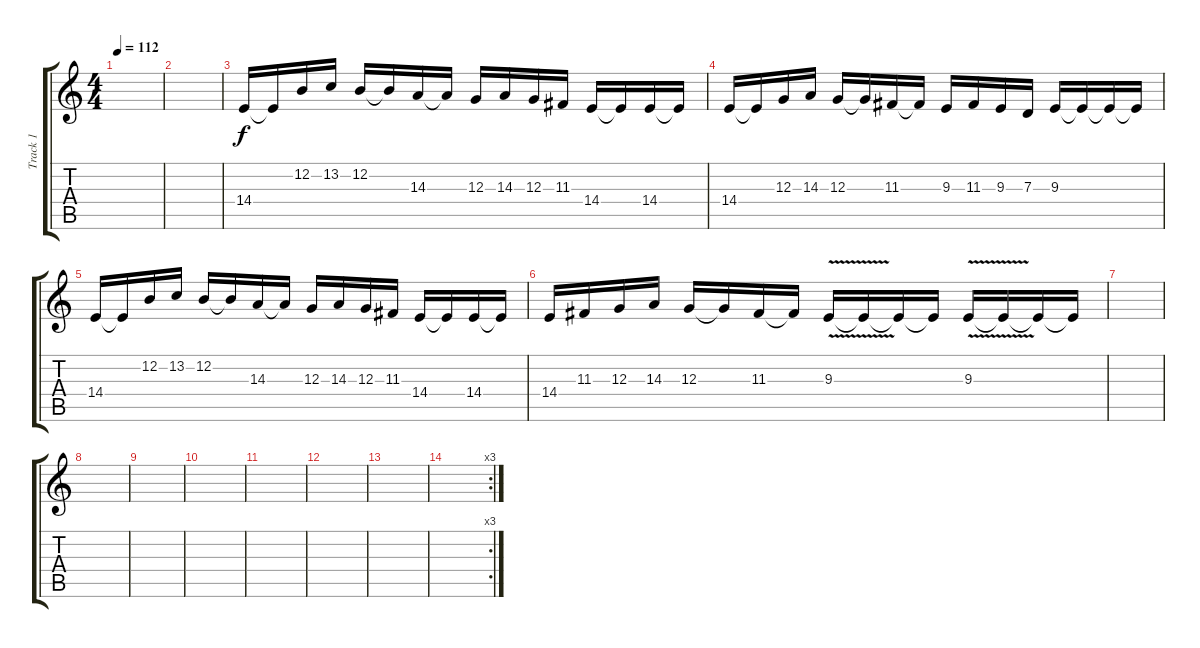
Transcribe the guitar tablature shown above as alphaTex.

\track ("Track 1" "Track 1") {instrument lead5charang}
\staff {score tabs}
\tuning (E4 B3 G3 D3 A2 E2) {hide}
\ts (4 4)
\tempo 112
\clef g2
\ks c
|
|
14.4.16 14.4{t}.16 12.2.16 13.2.16 12.2.16 12.2{t}.16 14.3.16 14.3{t}.16 12.3.16 14.3.16 12.3.16 11.3.16 14.4.16 14.4{t}.16 14.4.16 14.4{t}.16 |
14.4.16 14.4{t}.16 12.3.16 14.3.16 12.3.16 12.3{t}.16 11.3.16 11.3{t}.16 9.3.16 11.3.16 9.3.16 7.3.16 9.3.16 9.3{t}.16 9.3{t}.16 9.3{t}.16 |
14.4.16 14.4{t}.16 12.2.16 13.2.16 12.2.16 12.2{t}.16 14.3.16 14.3{t}.16 12.3.16 14.3.16 12.3.16 11.3.16 14.4.16 14.4{t}.16 14.4.16 14.4{t}.16 |
14.4.16 11.3.16 12.3.16 14.3.16 12.3.16 12.3{t}.16 11.3.16 11.3{t}.16 9.3{v}.16 9.3{t}.16 9.3{t}.16 9.3{t}.16 9.3{v}.16 9.3{t}.16 9.3{t}.16 9.3{t}.16 |
|
|
|
|
|
|
|
\rc 3
